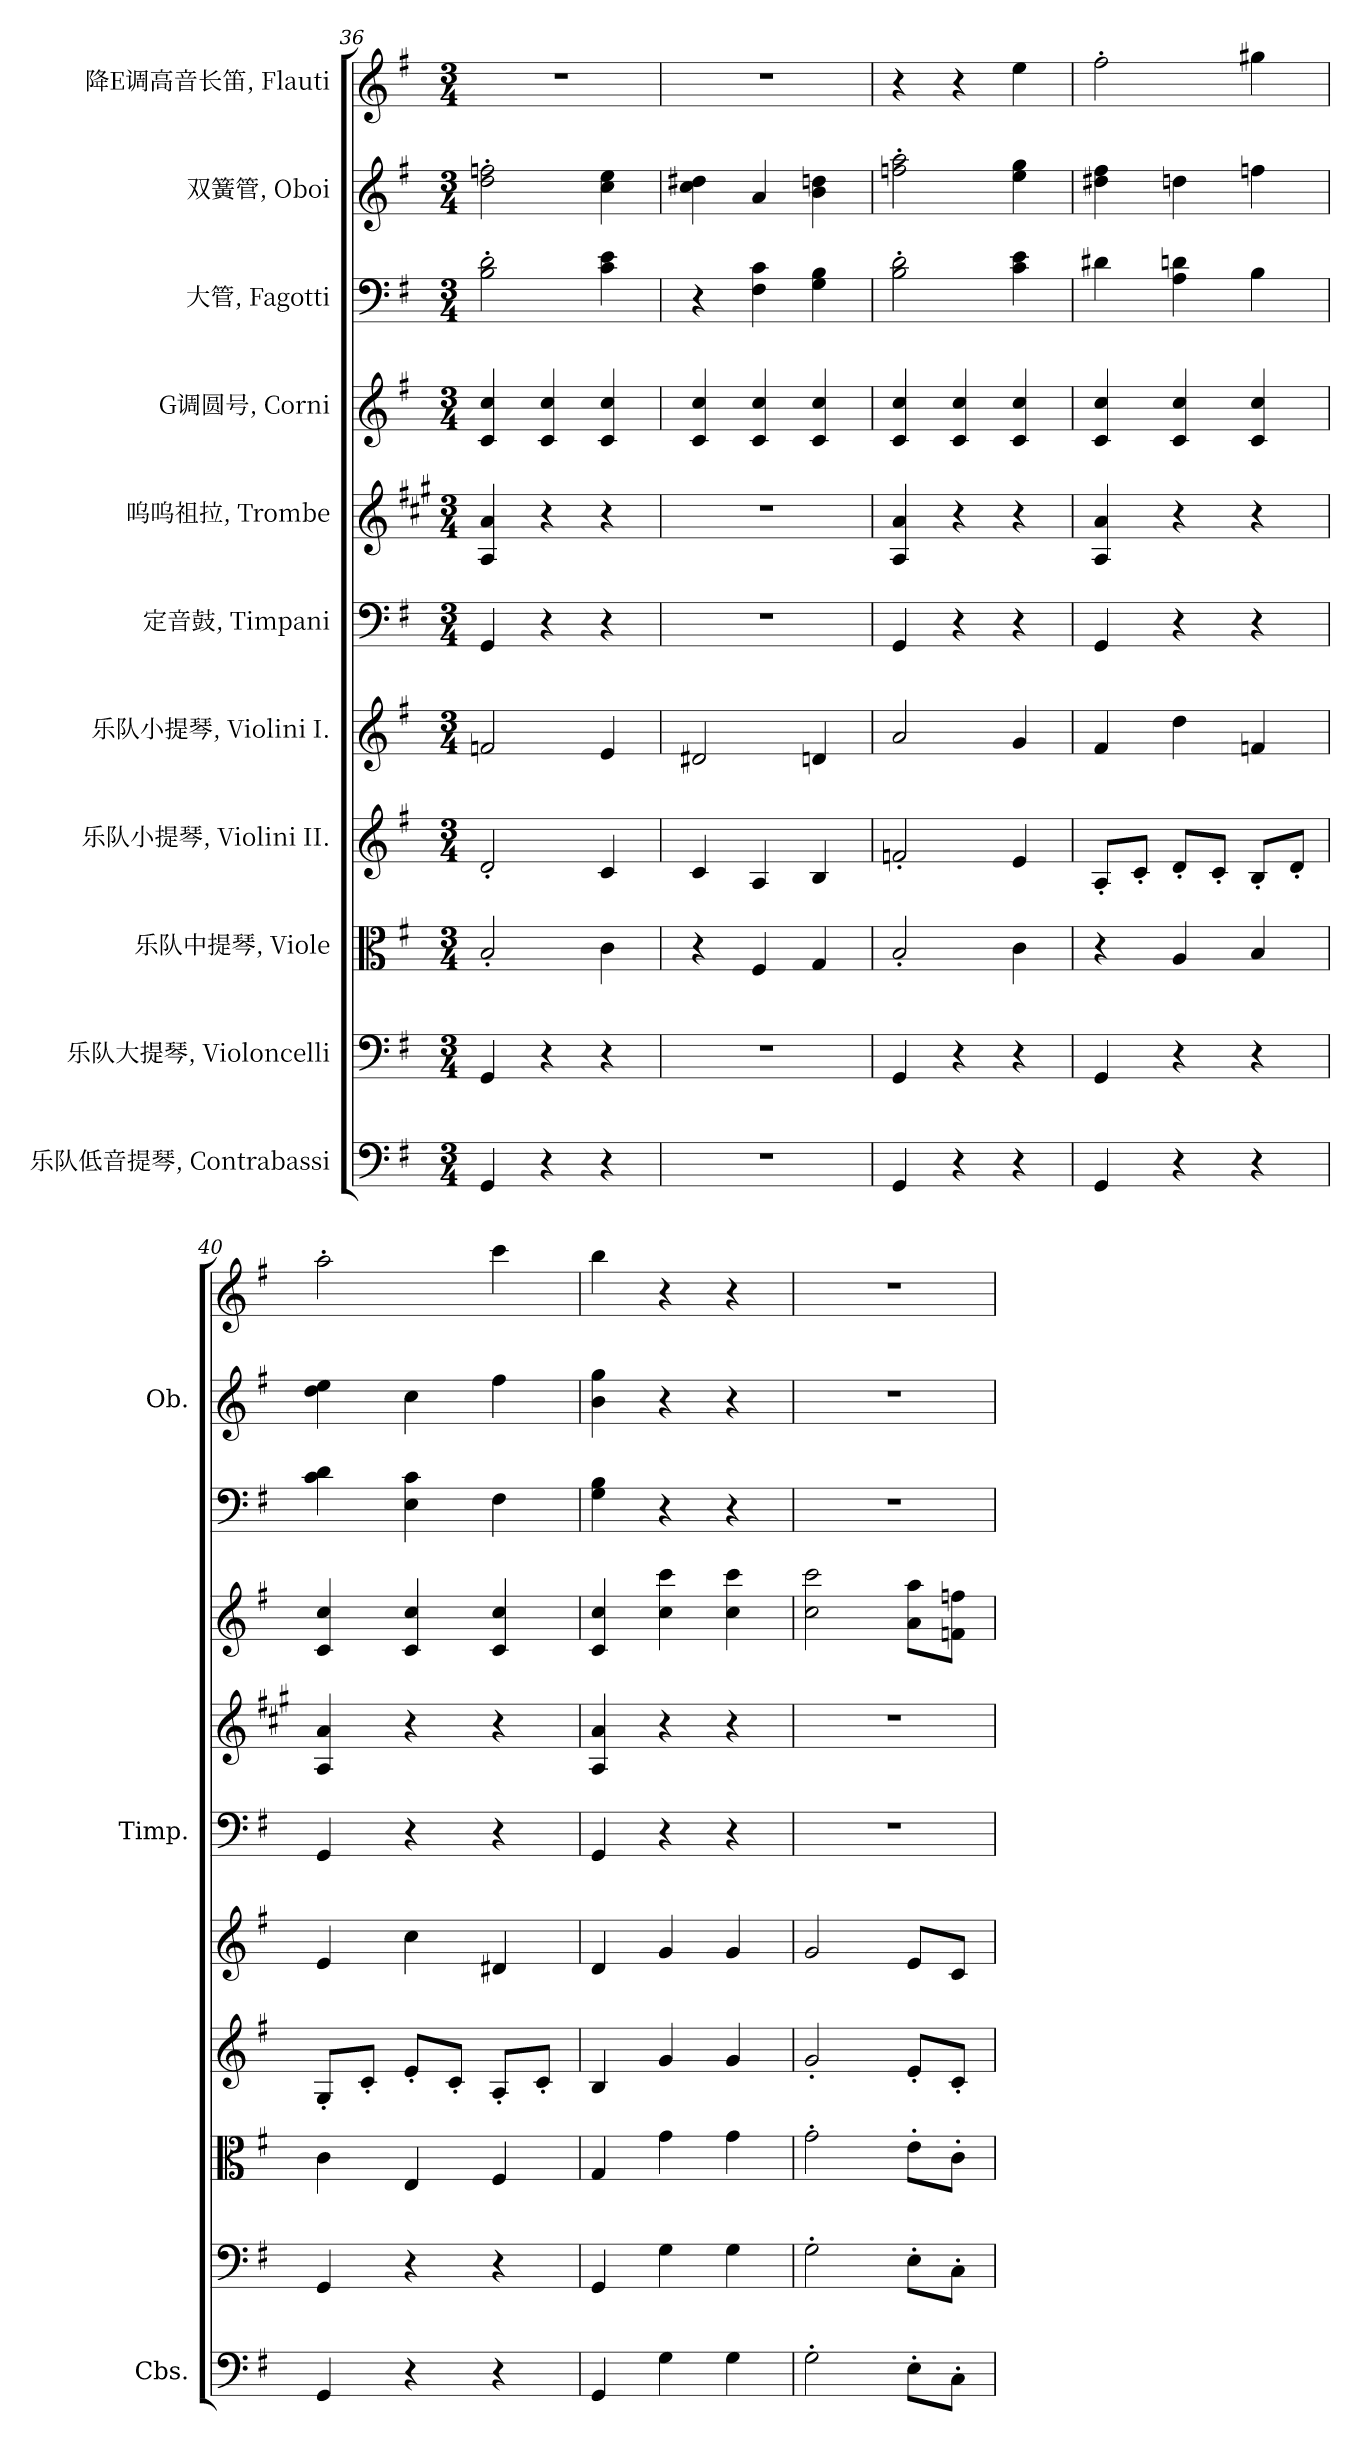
**kern	**kern	**kern	**kern	**kern	**kern	**kern	**kern	**kern	**kern	**kern
*part11	*part10	*part9	*part8	*part7	*part6	*part5	*part4	*part3	*part2	*part1
*staff11	*staff10	*staff9	*staff8	*staff7	*staff6	*staff5	*staff4	*staff3	*staff2	*staff1
*I"乐队低音提琴, Contrabassi	*I"乐队大提琴, Violoncelli	*I"乐队中提琴, Viole	*I"乐队小提琴, Violini II.	*I"乐队小提琴, Violini I.	*I"定音鼓, Timpani	*I"呜呜祖拉, Trombe	*I"G调圆号, Corni	*I"大管, Fagotti	*I"双簧管, Oboi	*I"降E调高音长笛, Flauti
*I'Cbs.	*	*	*	*	*I'Timp.	*	*	*	*I'Ob.	*
*clefF4	*clefF4	*clefC3	*clefG2	*clefG2	*clefF4	*clefG2	*clefG2	*clefF4	*clefG2	*clefG2
*ITrd7c12	*	*	*	*	*	*ITrd1c2	*ITrd3c5	*	*	*ITrd-2c-3
*k[f#]	*k[f#]	*k[f#]	*k[f#]	*k[f#]	*k[f#]	*k[f#]	*k[f#c#]	*k[f#]	*k[f#]	*k[b-e-]
*M3/4	*M3/4	*M3/4	*M3/4	*M3/4	*M3/4	*M3/4	*M3/4	*M3/4	*M3/4	*M3/4
=36	=36	=36	=36	=36	=36	=36	=36	=36	=36	=36
4GGG/	4GG/	2B'/	2d'/	2fn/	4GG/	4G/ 4g/	4G/ 4g/	2B\' 2d\'	2dd\' 2ffn\'	2.r
4r	4r	.	.	.	4r	4r	4G/ 4g/	.	.	.
4r	4r	4c\	4c/	4e/	4r	4r	4G/ 4g/	4c\ 4e\	4cc\ 4ee\	.
=37	=37	=37	=37	=37	=37	=37	=37	=37	=37	=37
2.r	2.r	4r	4c/	2d#X/	2.r	2.r	4G/ 4g/	4r	4cc\ 4dd#X\	2.r
.	.	4F#/	4A/	.	.	.	4G/ 4g/	4F#\ 4c\	4a/	.
.	.	4G/	4B/	4dn/	.	.	4G/ 4g/	4G\ 4B\	4b\ 4ddn\	.
=38	=38	=38	=38	=38	=38	=38	=38	=38	=38	=38
4GGG/	4GG/	2B'/	2fn'/	2a/	4GG/	4G/ 4g/	4G/ 4g/	2B\' 2d\'	2ffn\' 2aa\'	4r
4r	4r	.	.	.	4r	4r	4G/ 4g/	.	.	4r
4r	4r	4c\	4e/	4g/	4r	4r	4G/ 4g/	4c\ 4e\	4ee\ 4gg\	4gg\
!!LO:PB:g=z
=39	=39	=39	=39	=39	=39	=39	=39	=39	=39	=39
4GGG/	4GG/	4r	8A'/L	4f#/	4GG/	4G/ 4g/	4G/ 4g/	4d#X\	4dd#X\ 4ff#\	2aa'\
.	.	.	8c'/J	.	.	.	.	.	.	.
4r	4r	4A/	8d'/L	4dd\	4r	4r	4G/ 4g/	4A\ 4dn\	4ddn\	.
.	.	.	8c'/J	.	.	.	.	.	.	.
4r	4r	4B/	8B'/L	4fn/	4r	4r	4G/ 4g/	4B\	4ffn\	4bbn\
.	.	.	8d'/J	.	.	.	.	.	.	.
=40	=40	=40	=40	=40	=40	=40	=40	=40	=40	=40
4GGG/	4GG/	4c\	8G'/L	4e/	4GG/	4G/ 4g/	4G/ 4g/	4c\ 4d\	4dd\ 4ee\	2ccc'\
.	.	.	8c'/J	.	.	.	.	.	.	.
4r	4r	4E/	8e'/L	4cc\	4r	4r	4G/ 4g/	4E\ 4c\	4cc\	.
.	.	.	8c'/J	.	.	.	.	.	.	.
4r	4r	4F#/	8A'/L	4d#X/	4r	4r	4G/ 4g/	4F#\	4ff#\	4eee-\
.	.	.	8c'/J	.	.	.	.	.	.	.
=41	=41	=41	=41	=41	=41	=41	=41	=41	=41	=41
4GGG/	4GG/	4G/	4B/	4d/	4GG/	4G/ 4g/	4G/ 4g/	4G\ 4B\	4b\ 4gg\	4ddd\
4GG\	4G\	4g\	4g/	4g/	4r	4r	4g\ 4gg\	4r	4r	4r
4GG\	4G\	4g\	4g/	4g/	4r	4r	4g\ 4gg\	4r	4r	4r
=42	=42	=42	=42	=42	=42	=42	=42	=42	=42	=42
2GG'\	2G'\	2g'\	2g'/	2g/	2.r	2.r	2g\ 2gg\	2.r	2.r	2.r
8EE'\L	8E'\L	8e'\L	8e'/L	8e/L	.	.	8e\ 8ee\L	.	.	.
8CC'\J	8C'\J	8c'\J	8c'/J	8c/J	.	.	8cn\ 8ccn\J	.	.	.
=	=	=	=	=	=	=	=	=	=	=
*-	*-	*-	*-	*-	*-	*-	*-	*-	*-	*-
